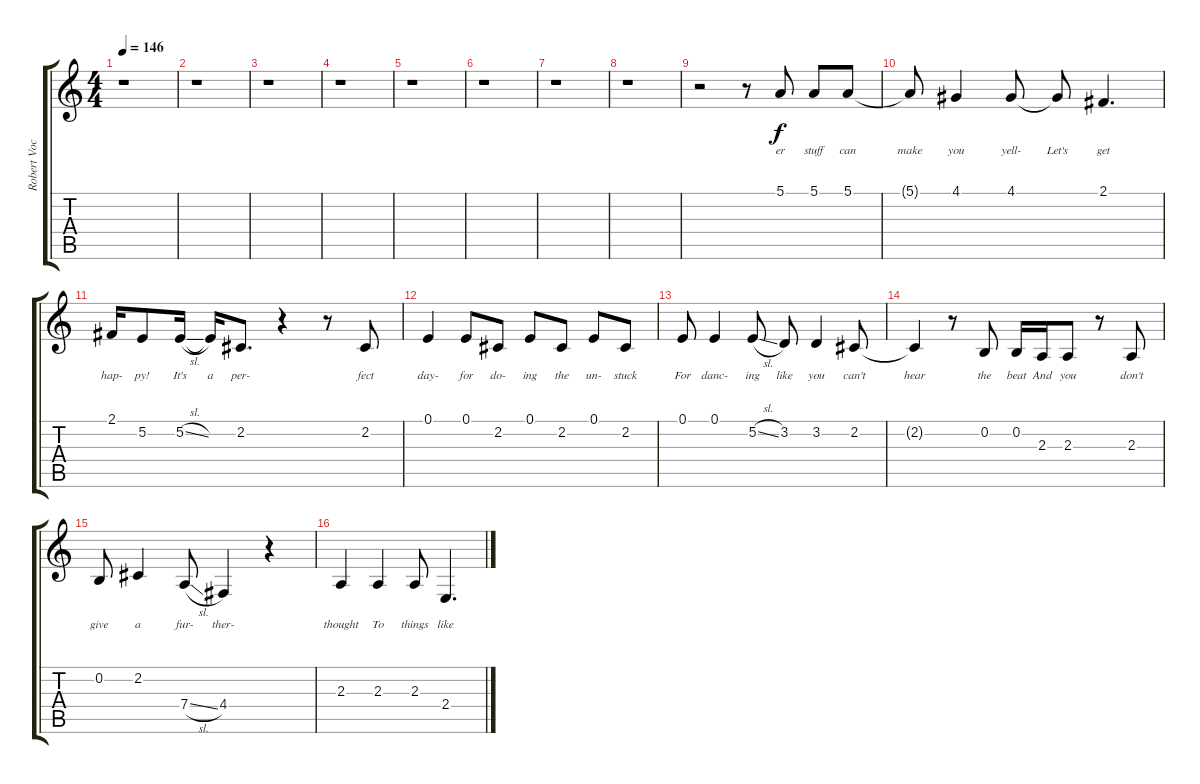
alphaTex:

\track ("Robert Vocal" "Robert Voc") {instrument flute}
\staff {score tabs}
\tuning (E4 B3 G3 D3 A2 E2) {hide}
\ts (4 4)
\tempo 146
\clef g2
\ks c
r.1{dy f} |
r.1 |
r.1 |
r.1 |
r.1 |
r.1 |
r.1 |
r.1 |
r.2 r.8 5.1.8{lyrics (0 "er") lyrics (1 "") lyrics (2 "") lyrics (3 "") lyrics (4 "")} 5.1.8{lyrics (0 "stuff") lyrics (1 "") lyrics (2 "") lyrics (3 "") lyrics (4 "")} 5.1.8{lyrics (0 "can") lyrics (1 "") lyrics (2 "") lyrics (3 "") lyrics (4 "")} |
5.1{t}.8{lyrics (0 "make") lyrics (1 "") lyrics (2 "") lyrics (3 "") lyrics (4 "")} 4.1.4{lyrics (0 "you") lyrics (1 "") lyrics (2 "") lyrics (3 "") lyrics (4 "")} 4.1.8{lyrics (0 "yell-") lyrics (1 "") lyrics (2 "") lyrics (3 "") lyrics (4 "")} 4.1{t}.8{lyrics (0 "Let's") lyrics (1 "") lyrics (2 "") lyrics (3 "") lyrics (4 "")} 2.1.4{d lyrics (0 "get") lyrics (1 "") lyrics (2 "") lyrics (3 "") lyrics (4 "")} |
2.1.16{lyrics (0 "hap-") lyrics (1 "") lyrics (2 "") lyrics (3 "") lyrics (4 "")} 5.2.8{lyrics (0 "py!") lyrics (1 "") lyrics (2 "") lyrics (3 "") lyrics (4 "")} 5.2{sl}.16{lyrics (0 "It's") lyrics (1 "") lyrics (2 "") lyrics (3 "") lyrics (4 "")} 5.2{t}.16{lyrics (0 "a") lyrics (1 "") lyrics (2 "") lyrics (3 "") lyrics (4 "")} 2.2.8{d lyrics (0 "per-") lyrics (1 "") lyrics (2 "") lyrics (3 "") lyrics (4 "")} r.4 r.8 2.2.8{lyrics (0 "fect") lyrics (1 "") lyrics (2 "") lyrics (3 "") lyrics (4 "")} |
0.1.4{lyrics (0 "day-") lyrics (1 "") lyrics (2 "") lyrics (3 "") lyrics (4 "")} 0.1.8{lyrics (0 "for") lyrics (1 "") lyrics (2 "") lyrics (3 "") lyrics (4 "")} 2.2.8{lyrics (0 "do-") lyrics (1 "") lyrics (2 "") lyrics (3 "") lyrics (4 "")} 0.1.8{lyrics (0 "ing") lyrics (1 "") lyrics (2 "") lyrics (3 "") lyrics (4 "")} 2.2.8{lyrics (0 "the") lyrics (1 "") lyrics (2 "") lyrics (3 "") lyrics (4 "")} 0.1.8{lyrics (0 "un-") lyrics (1 "") lyrics (2 "") lyrics (3 "") lyrics (4 "")} 2.2.8{lyrics (0 "stuck") lyrics (1 "") lyrics (2 "") lyrics (3 "") lyrics (4 "")} |
0.1.8{lyrics (0 "For") lyrics (1 "") lyrics (2 "") lyrics (3 "") lyrics (4 "")} 0.1.4{lyrics (0 "danc-") lyrics (1 "") lyrics (2 "") lyrics (3 "") lyrics (4 "")} 5.2{sl}.8{lyrics (0 "ing") lyrics (1 "") lyrics (2 "") lyrics (3 "") lyrics (4 "")} 3.2.8{lyrics (0 "like") lyrics (1 "") lyrics (2 "") lyrics (3 "") lyrics (4 "")} 3.2.4{lyrics (0 "you") lyrics (1 "") lyrics (2 "") lyrics (3 "") lyrics (4 "")} 2.2.8{lyrics (0 "can't") lyrics (1 "") lyrics (2 "") lyrics (3 "") lyrics (4 "")} |
2.2{t}.4{lyrics (0 "hear") lyrics (1 "") lyrics (2 "") lyrics (3 "") lyrics (4 "")} r.8 0.2.8{lyrics (0 "the") lyrics (1 "") lyrics (2 "") lyrics (3 "") lyrics (4 "")} 0.2.16{lyrics (0 "beat") lyrics (1 "") lyrics (2 "") lyrics (3 "") lyrics (4 "")} 2.3.16{lyrics (0 "And") lyrics (1 "") lyrics (2 "") lyrics (3 "") lyrics (4 "")} 2.3.8{lyrics (0 "you") lyrics (1 "") lyrics (2 "") lyrics (3 "") lyrics (4 "")} r.8 2.3.8{lyrics (0 "don't") lyrics (1 "") lyrics (2 "") lyrics (3 "") lyrics (4 "")} |
0.2.8{lyrics (0 "give") lyrics (1 "") lyrics (2 "") lyrics (3 "") lyrics (4 "")} 2.2.4{lyrics (0 "a") lyrics (1 "") lyrics (2 "") lyrics (3 "") lyrics (4 "")} 7.4{sl}.8{lyrics (0 "fur-") lyrics (1 "") lyrics (2 "") lyrics (3 "") lyrics (4 "")} 4.4.4{lyrics (0 "ther-") lyrics (1 "") lyrics (2 "") lyrics (3 "") lyrics (4 "")} r.4 |
2.3.4{lyrics (0 "thought") lyrics (1 "") lyrics (2 "") lyrics (3 "") lyrics (4 "")} 2.3.4{lyrics (0 "To") lyrics (1 "") lyrics (2 "") lyrics (3 "") lyrics (4 "")} 2.3.8{lyrics (0 "things") lyrics (1 "") lyrics (2 "") lyrics (3 "") lyrics (4 "")} 2.4.4{d lyrics (0 "like") lyrics (1 "") lyrics (2 "") lyrics (3 "") lyrics (4 "")}
